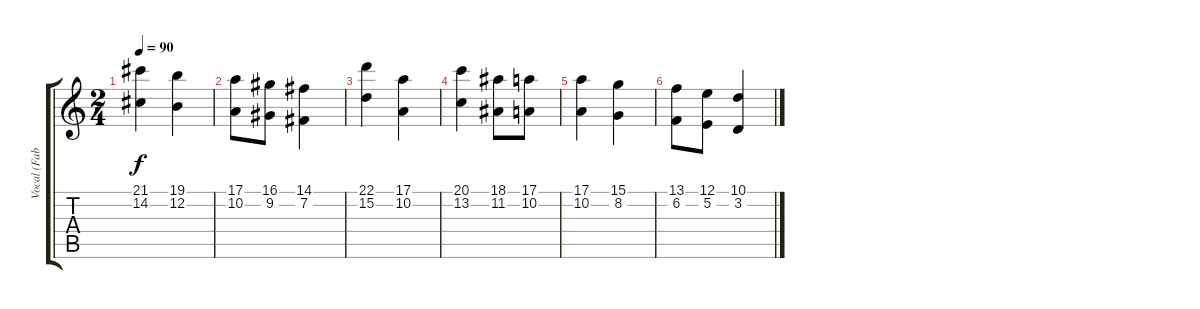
\track ("Vocal (Fabio Lione)" "Vocal (Fab") {instrument rockorgan}
\staff {score tabs}
\tuning (E4 B3 G3 D3 A2 E2) {hide}
\ts (2 4)
\tempo 90
\clef g2
\ks c
(21.1 14.2).4{dy f} (19.1 12.2).4 |
(17.1 10.2).8 (16.1 9.2).8 (14.1 7.2).4 |
(22.1 15.2).4 (17.1 10.2).4 |
(20.1 13.2).4 (18.1 11.2).8 (17.1 10.2).8 |
(17.1 10.2).4 (15.1 8.2).4 |
(13.1 6.2).8 (12.1 5.2).8 (10.1 3.2).4
